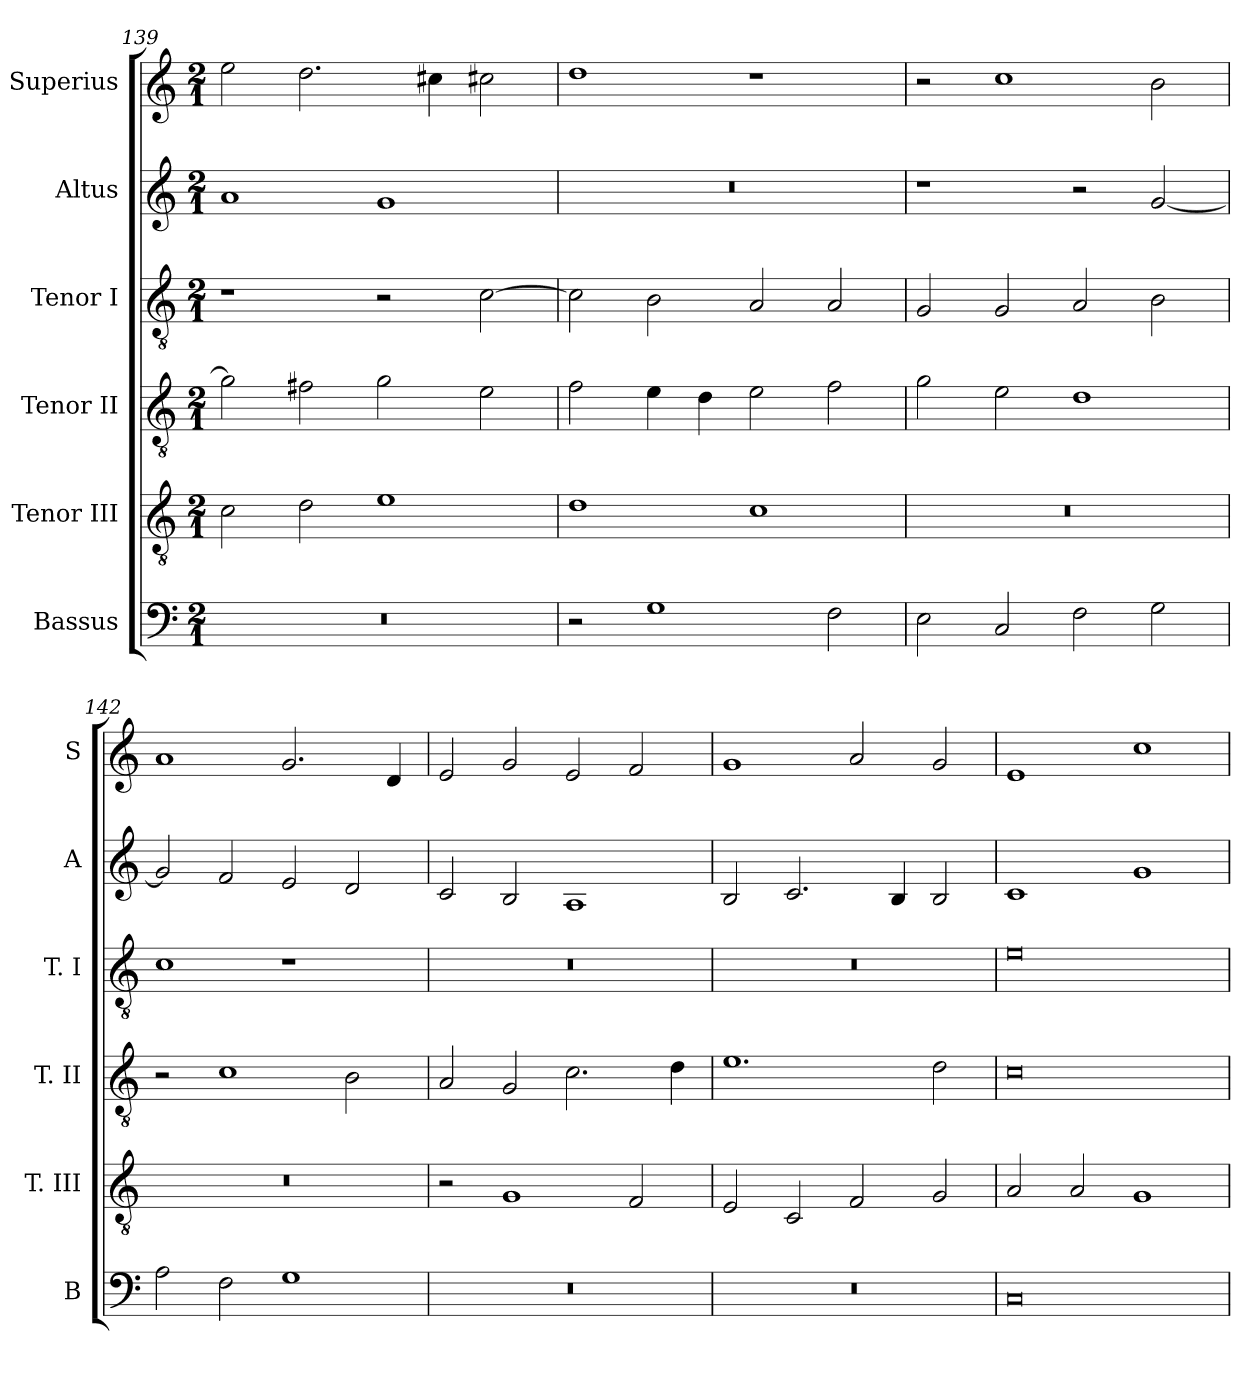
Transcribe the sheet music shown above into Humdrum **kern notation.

**kern	**kern	**kern	**kern	**kern	**kern
*part6	*part5	*part4	*part3	*part2	*part1
*staff6	*staff5	*staff4	*staff3	*staff2	*staff1
*I"Bassus	*I"Tenor III	*I"Tenor II	*I"Tenor I	*I"Altus	*I"Superius
*I'B	*I'T. III	*I'T. II	*I'T. I	*I'A	*I'S
*clefF4	*clefGv2	*clefGv2	*clefGv2	*clefG2	*clefG2
*k[]	*k[]	*k[]	*k[]	*k[]	*k[]
*C:	*C:	*C:	*C:	*C:	*C:
*M2/1	*M2/1	*M2/1	*M2/1	*M2/1	*M2/1
=139	=139	=139	=139	=139	=139
0r	2c	2g]	1r	1a	2ee
.	2d	2f#X	.	.	2.dd
.	1e	2g	2r	1g	.
.	.	.	.	.	4cc#X
.	.	2e	[2c	.	2cc#X
=140	=140	=140	=140	=140	=140
2r	1d	2f	2c]	0r	1dd
1G	.	4e	2B	.	.
.	.	4d	.	.	.
.	1c	2e	2A	.	1r
2F	.	2f	2A	.	.
=141	=141	=141	=141	=141	=141
2E	0r	2g	2G	1r	2r
2C	.	2e	2G	.	1cc
2F	.	1d	2A	2r	.
2G	.	.	2B	[2g	2b
=142	=142	=142	=142	=142	=142
2A	0r	2r	1c	2g]	1a
2F	.	1c	.	2f	.
1G	.	.	1r	2e	2.g
.	.	2B	.	2d	.
.	.	.	.	.	4d
=143	=143	=143	=143	=143	=143
0r	2r	2A	0r	2c	2e
.	1G	2G	.	2B	2g
.	.	2.c	.	1A	2e
.	2F	.	.	.	2f
.	.	4d	.	.	.
=144	=144	=144	=144	=144	=144
0r	2E	1.e	0r	2B	1g
.	2C	.	.	2.c	.
.	2F	.	.	.	2a
.	.	.	.	4B	.
.	2G	2d	.	2B	2g
=145	=145	=145	=145	=145	=145
0C	2A	0c	0e	1c	1e
.	2A	.	.	.	.
.	1G	.	.	1g	1cc
=	=	=	=	=	=
*-	*-	*-	*-	*-	*-
